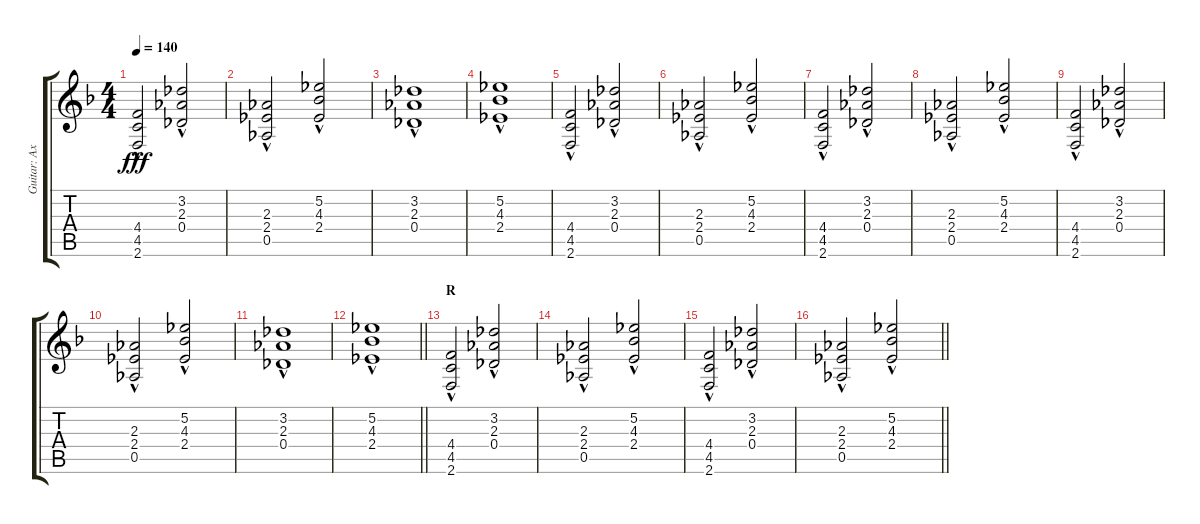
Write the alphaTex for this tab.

\track ("Guitar: Axel" "Guitar: Ax") {instrument distortionguitar}
\staff {score tabs}
\tuning (Eb4 Bb3 Gb3 Db3 Ab2 Eb2) {hide}
\ts (4 4)
\tempo 140
\clef g2
\ks f
(4.4{hac} 4.5{hac} 2.6{hac}).2{dy fff} (3.2{hac} 2.3{hac} 0.4{hac}).2 |
(2.3{hac} 2.4{hac} 0.5{hac}).2 (5.2{hac} 4.3{hac} 2.4{hac}).2 |
(3.2{hac} 2.3{hac} 0.4{hac}).1 |
(5.2{hac} 4.3{hac} 2.4{hac}).1 |
(4.4{hac} 4.5{hac} 2.6{hac}).2 (3.2{hac} 2.3{hac} 0.4{hac}).2 |
(2.3{hac} 2.4{hac} 0.5{hac}).2 (5.2{hac} 4.3{hac} 2.4{hac}).2 |
(4.4{hac} 4.5{hac} 2.6{hac}).2 (3.2{hac} 2.3{hac} 0.4{hac}).2 |
(2.3{hac} 2.4{hac} 0.5{hac}).2 (5.2{hac} 4.3{hac} 2.4{hac}).2 |
(4.4{hac} 4.5{hac} 2.6{hac}).2 (3.2{hac} 2.3{hac} 0.4{hac}).2 |
(2.3{hac} 2.4{hac} 0.5{hac}).2 (5.2{hac} 4.3{hac} 2.4{hac}).2 |
(3.2{hac} 2.3{hac} 0.4{hac}).1 |
\barLineRight lightlight
(5.2{hac} 4.3{hac} 2.4{hac}).1 |
\section ("" "R")
(4.4{hac} 4.5{hac} 2.6{hac}).2 (3.2{hac} 2.3{hac} 0.4{hac}).2 |
(2.3{hac} 2.4{hac} 0.5{hac}).2 (5.2{hac} 4.3{hac} 2.4{hac}).2 |
(4.4{hac} 4.5{hac} 2.6{hac}).2 (3.2{hac} 2.3{hac} 0.4{hac}).2 |
\barLineRight lightlight
(2.3{hac} 2.4{hac} 0.5{hac}).2 (5.2{hac} 4.3{hac} 2.4{hac}).2
